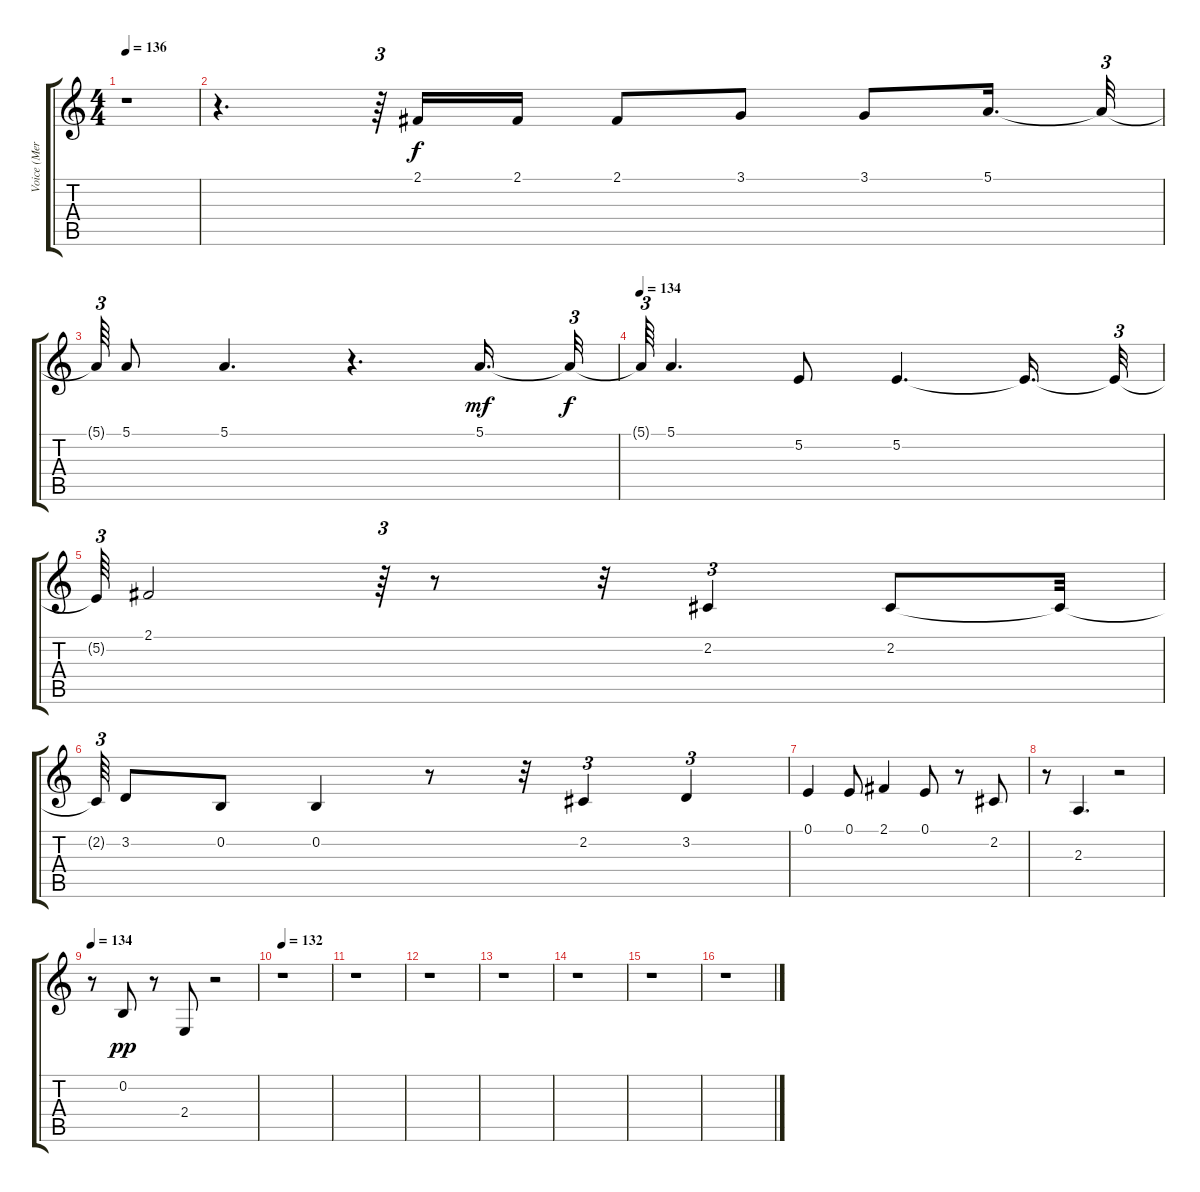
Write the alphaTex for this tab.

\track ("Voice (Mercury)" "Voice (Mer") {instrument lead6voice}
\staff {score tabs}
\tuning (E4 B3 G3 D3 A2 E2) {hide}
\ts (4 4)
\tempo 136
\clef g2
\ks c
r.1{dy f} |
r.4{d} r.64{tu (3 2)} 2.1.16 2.1.16 2.1.8 3.1.8 3.1.8 5.1.16{d} 5.1{t}.32{tu (3 2)} |
5.1{t}.64{tu (3 2)} 5.1.8 5.1.4{d} r.4{d} 5.1.16{d dy mf} 5.1{t}.32{tu (3 2) dy f} |
\tempo 134
5.1{t}.64{tu (3 2)} 5.1.4{d} 5.2.8 5.2.4{d} 5.2{t}.16{d} 5.2{t}.32{tu (3 2)} |
5.2{t}.64{tu (3 2)} 2.1.2 r.64{tu (3 2)} r.8 r.32 2.2.4{tu (3 2)} 2.2.8 2.2{t}.32 |
2.2{t}.64{tu (3 2)} 3.2.8 0.2.8 0.2.4 r.8 r.32 2.2.4{tu (3 2)} 3.2.4{tu (3 2)} |
0.1.4 0.1.8 2.1.4 0.1.8 r.8 2.2.8 |
r.8 2.3.4{d} r.2 |
\tempo 134
r.8 0.2.8{dy pp} r.8 2.4.8 r.2 |
\tempo 132
r.1 |
r.1 |
r.1 |
r.1 |
r.1 |
r.1 |
r.1
